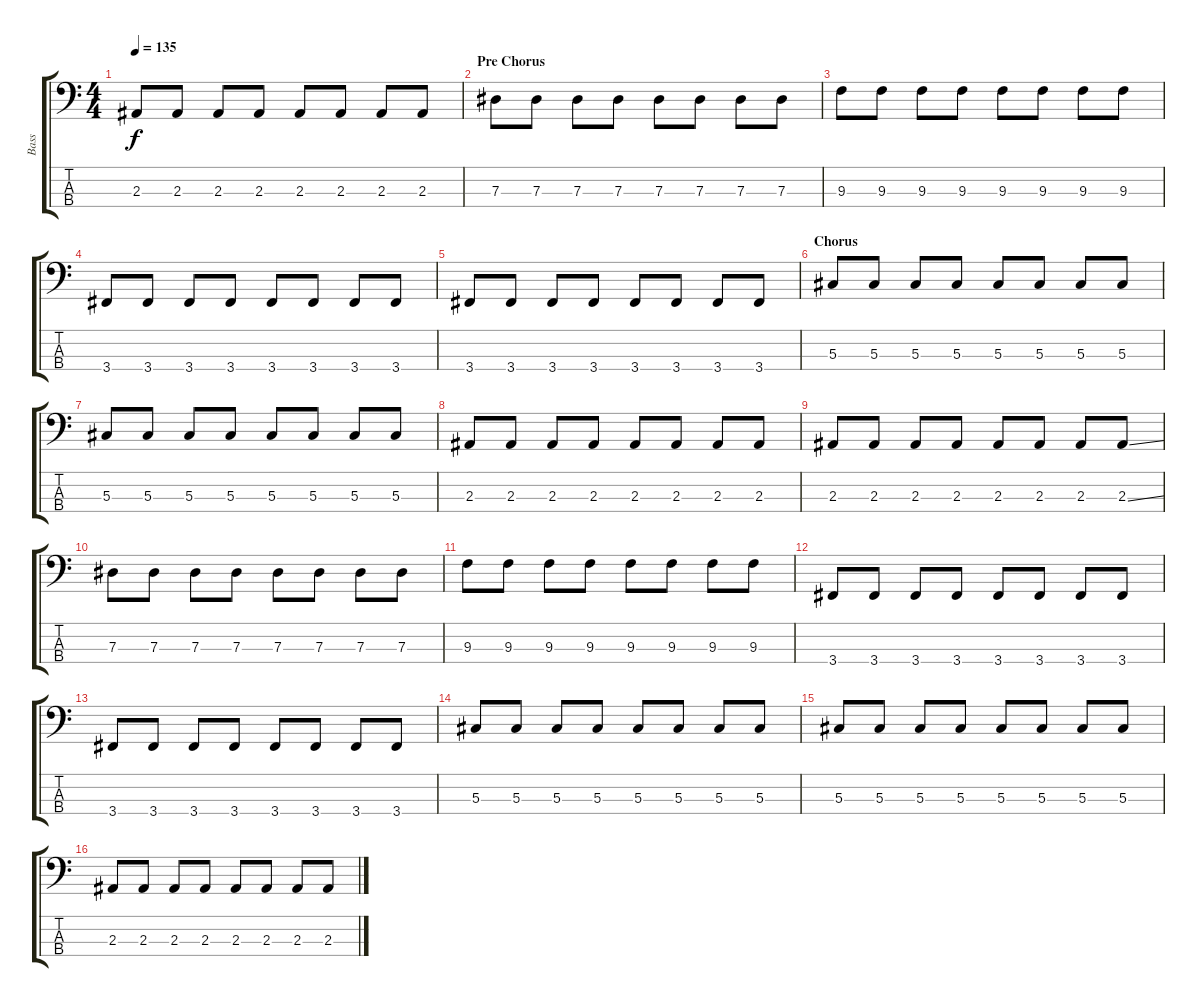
\track ("Bass" "Bass") {instrument electricbassfinger}
\staff {score tabs}
\tuning (Gb2 Db2 Ab1 Eb1) {hide}
\ts (4 4)
\tempo 135
\clef f4
\ks c
2.3.8{dy f} 2.3.8 2.3.8 2.3.8 2.3.8 2.3.8 2.3.8 2.3.8 |
\section ("" "Pre Chorus")
7.3.8 7.3.8 7.3.8 7.3.8 7.3.8 7.3.8 7.3.8 7.3.8 |
9.3.8 9.3.8 9.3.8 9.3.8 9.3.8 9.3.8 9.3.8 9.3.8 |
3.4.8 3.4.8 3.4.8 3.4.8 3.4.8 3.4.8 3.4.8 3.4.8 |
3.4.8 3.4.8 3.4.8 3.4.8 3.4.8 3.4.8 3.4.8 3.4.8 |
\section ("" "Chorus")
5.3.8 5.3.8 5.3.8 5.3.8 5.3.8 5.3.8 5.3.8 5.3.8 |
5.3.8 5.3.8 5.3.8 5.3.8 5.3.8 5.3.8 5.3.8 5.3.8 |
2.3.8 2.3.8 2.3.8 2.3.8 2.3.8 2.3.8 2.3.8 2.3.8 |
2.3.8 2.3.8 2.3.8 2.3.8 2.3.8 2.3.8 2.3.8 2.3{ss}.8 |
7.3.8 7.3.8 7.3.8 7.3.8 7.3.8 7.3.8 7.3.8 7.3.8 |
9.3.8 9.3.8 9.3.8 9.3.8 9.3.8 9.3.8 9.3.8 9.3.8 |
3.4.8 3.4.8 3.4.8 3.4.8 3.4.8 3.4.8 3.4.8 3.4.8 |
3.4.8 3.4.8 3.4.8 3.4.8 3.4.8 3.4.8 3.4.8 3.4.8 |
5.3.8 5.3.8 5.3.8 5.3.8 5.3.8 5.3.8 5.3.8 5.3.8 |
5.3.8 5.3.8 5.3.8 5.3.8 5.3.8 5.3.8 5.3.8 5.3.8 |
2.3.8 2.3.8 2.3.8 2.3.8 2.3.8 2.3.8 2.3.8 2.3.8
